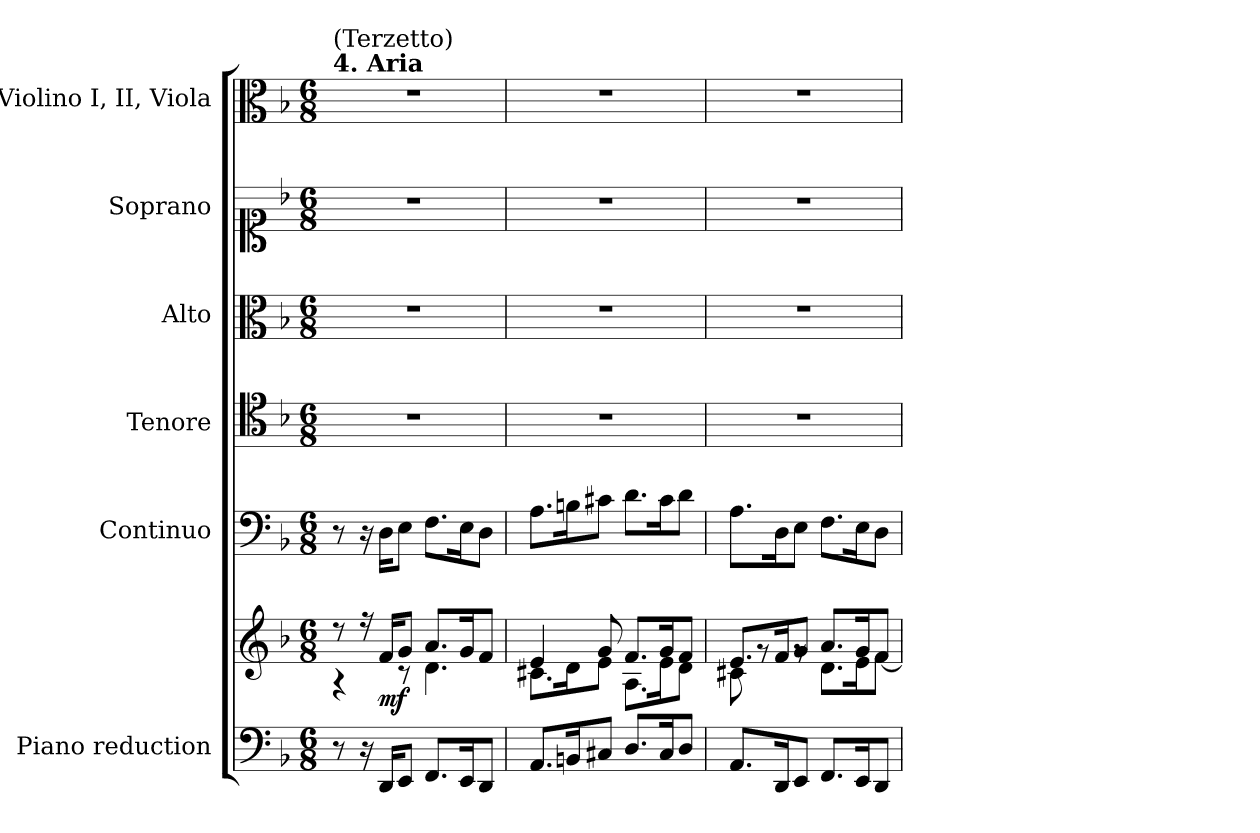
**kern	**kern	**dynam	**kern	**kern	**kern	**kern	**kern
*part6	*part6	*part6	*part5	*part4	*part3	*part2	*part1
*staff7	*staff6	*staff6/7	*staff5	*staff4	*staff3	*staff2	*staff1
*I"Piano reduction	*	*	*I"Continuo	*I"Tenore	*I"Alto	*I"Soprano	*I"Violino I, II, Viola
*I'Pno	*	*	*	*	*	*	*I'Vln
*clefF4	*clefG2	*	*clefF4	*clefC4	*clefC3	*clefC1	*clefC3
*k[b-]	*k[b-]	*	*k[b-]	*k[b-]	*k[b-]	*k[b-]	*k[b-]
*M6/8	*M6/8	*	*M6/8	*M6/8	*M6/8	*M6/8	*M6/8
=1	=1	=1	=1	=1	=1	=1	=1
*	*^	*	*	*	*	*	*
!	!	!	!	!	!	!	!	!LO:TX:a:B:t=4. Aria
!	!	!	!	!	!	!	!	!LO:TX:a:t=(Terzetto)
8r	8r	4r	.	8r	2.r	2.r	2.r	2.r
16r	16r	.	.	16r	.	.	.	.
!	!	!	!LO:DY:b	!	!	!	!	!
16DD/KL	16f/KL	.	mf	16D\KL	.	.	.	.
8EE/J	8g/J	8r	.	8E\J	.	.	.	.
8.FF/L	8.a/L	4.d\	.	8.F\L	.	.	.	.
16EE/K	16g/K	.	.	16E\K	.	.	.	.
8DD/J	8f/J	.	.	8D\J	.	.	.	.
=2	=2	=2	=2	=2	=2	=2	=2	=2
8.AA/L	4e/	8.c#X\L	.	8.A\L	2.r	2.r	2.r	2.r
16BBn/K	.	16d\K	.	16Bn\K	.	.	.	.
8C#X/J	8g/	8e\J	.	8c#X\J	.	.	.	.
8.D/L	8.f/L	8.A\L	.	8.d\L	.	.	.	.
16C#/K	16g/K	16e\K	.	16c#\K	.	.	.	.
8D/J	8f/J	8d\J	.	8d\J	.	.	.	.
=3	=3	=3	=3	=3	=3	=3	=3	=3
8.AA/L	8.e/L	8c#X\	.	8.A\L	2.r	2.r	2.r	2.r
.	.	8rg	.	.	.	.	.	.
16DD/K	16f/K	.	.	16D\K	.	.	.	.
8EE/J	8g/J	8rg	.	8E\J	.	.	.	.
8.FF/L	8.a/L	8.d\L	.	8.F\L	.	.	.	.
16EE/K	16g/K	16e\K	.	16E\K	.	.	.	.
8DD/J	8f/J	[8f\J	.	8D\J	.	.	.	.
*	*v	*v	*	*	*	*	*	*
=	=	=	=	=	=	=	=
*-	*-	*-	*-	*-	*-	*-	*-
